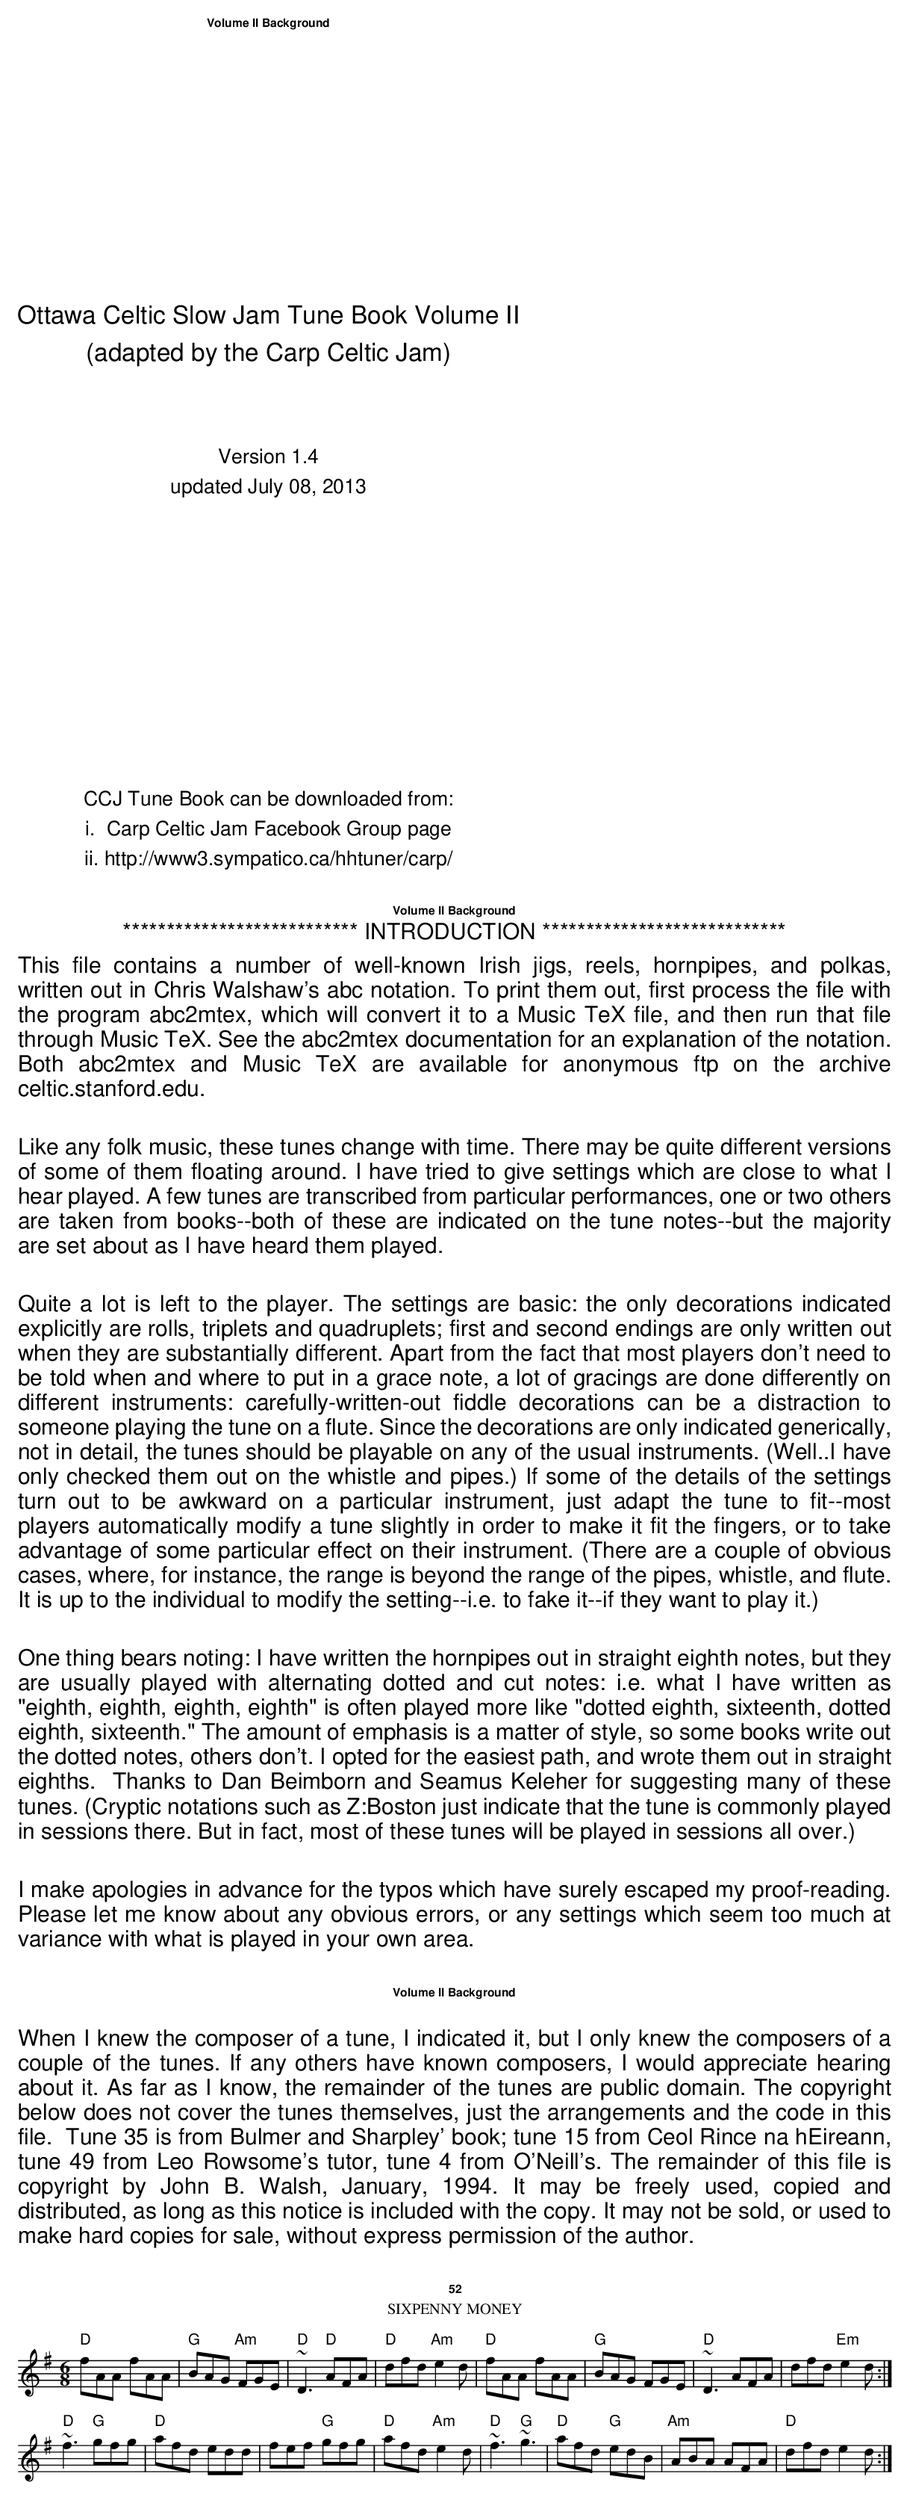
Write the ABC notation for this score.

X:1
T:Sixpenny Money
M:6/8
K:Dmix
"D"fAA fAA|"G"BAG "Am"FGE|"D" ~D3 "D"AFA|"D"dfd "Am"e2d|\
"D"fAA fAA|"G"BAG FGE|"D" ~D3 AFA|dfd "Em"e2d:|
"D"~f3 "G"gfg|"D"afd edd|fef "G"gfg|"D"afd "Am"e2d|\
"D"~f3 "G"~g3|"D"afd "G"edB|"Am"ABA AFA|"D"dfd e2d:|
